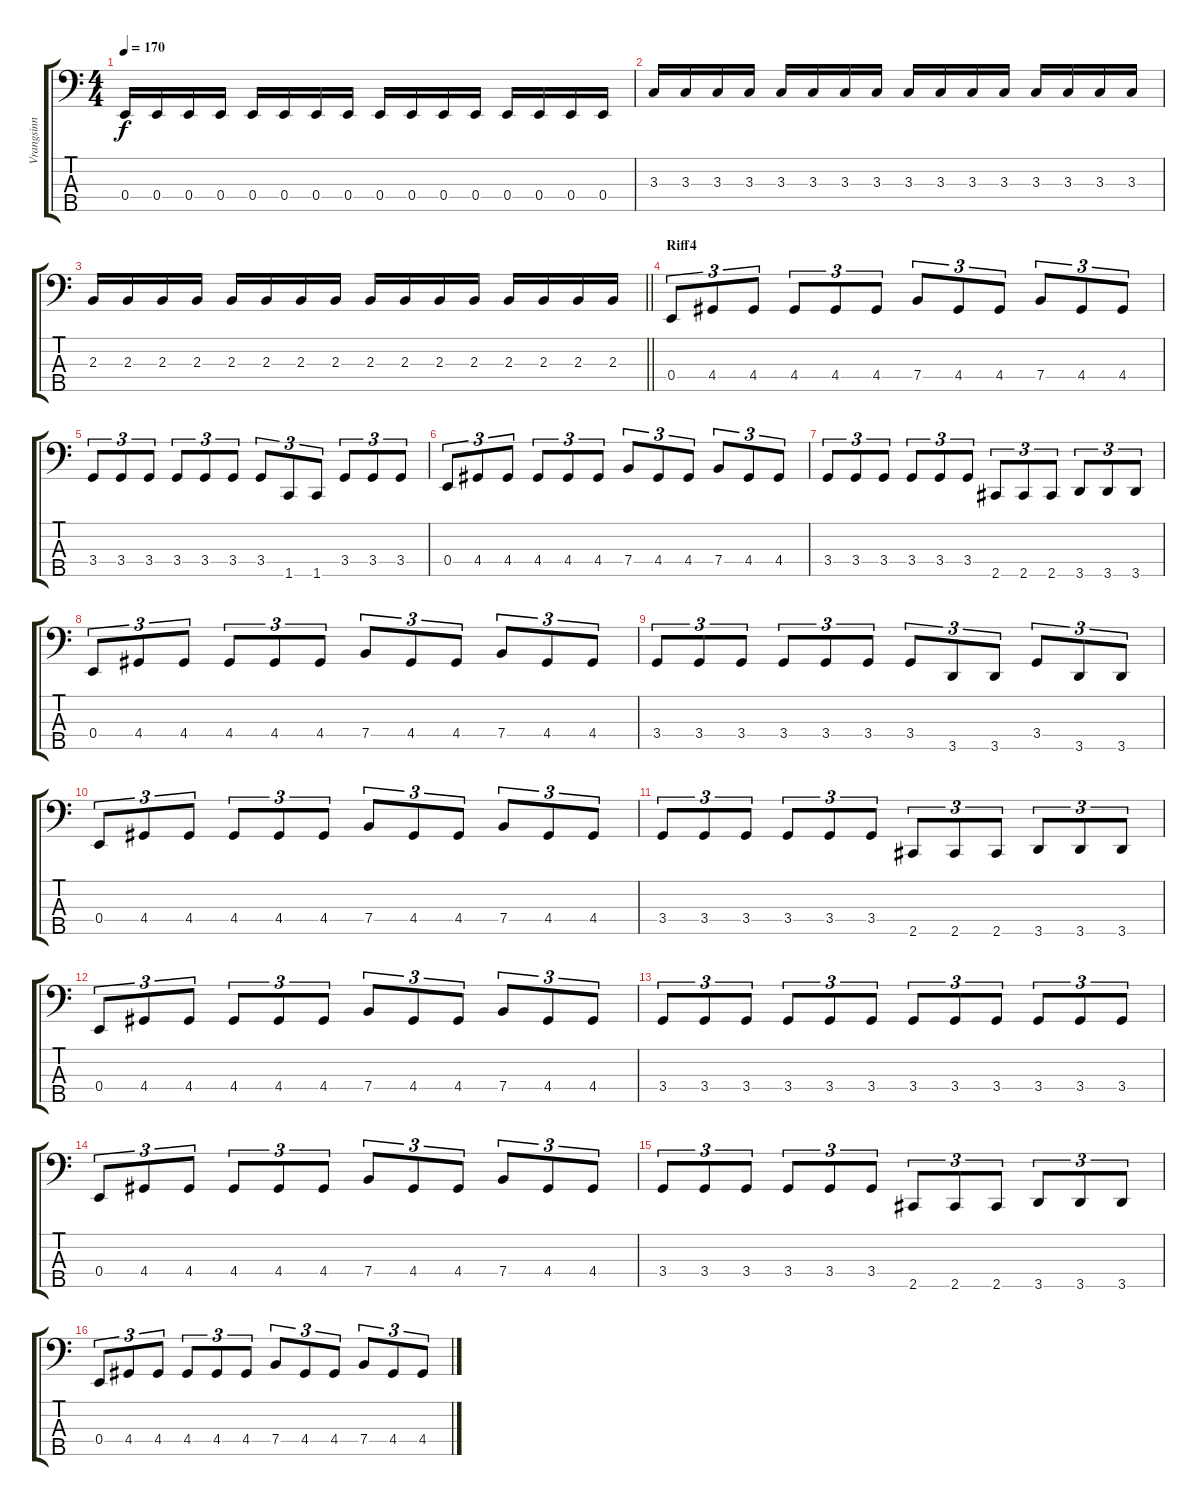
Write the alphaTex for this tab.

\track ("Vrangsinn - Bass" "Vrangsinn ") {instrument electricbassfinger}
\staff {score tabs}
\tuning (G2 D2 A1 E1 B0) {hide}
\ts (4 4)
\tempo 170
\clef f4
\ks c
0.4.16{dy f} 0.4.16 0.4.16 0.4.16 0.4.16 0.4.16 0.4.16 0.4.16 0.4.16 0.4.16 0.4.16 0.4.16 0.4.16 0.4.16 0.4.16 0.4.16 |
3.3.16 3.3.16 3.3.16 3.3.16 3.3.16 3.3.16 3.3.16 3.3.16 3.3.16 3.3.16 3.3.16 3.3.16 3.3.16 3.3.16 3.3.16 3.3.16 |
\barLineRight lightlight
2.3.16 2.3.16 2.3.16 2.3.16 2.3.16 2.3.16 2.3.16 2.3.16 2.3.16 2.3.16 2.3.16 2.3.16 2.3.16 2.3.16 2.3.16 2.3.16 |
\section ("" "Riff4")
0.4.8{tu (3 2)} 4.4.8{tu (3 2)} 4.4.8{tu (3 2)} 4.4.8{tu (3 2)} 4.4.8{tu (3 2)} 4.4.8{tu (3 2)} 7.4.8{tu (3 2)} 4.4.8{tu (3 2)} 4.4.8{tu (3 2)} 7.4.8{tu (3 2)} 4.4.8{tu (3 2)} 4.4.8{tu (3 2)} |
3.4.8{tu (3 2)} 3.4.8{tu (3 2)} 3.4.8{tu (3 2)} 3.4.8{tu (3 2)} 3.4.8{tu (3 2)} 3.4.8{tu (3 2)} 3.4.8{tu (3 2)} 1.5.8{tu (3 2)} 1.5.8{tu (3 2)} 3.4.8{tu (3 2)} 3.4.8{tu (3 2)} 3.4.8{tu (3 2)} |
0.4.8{tu (3 2)} 4.4.8{tu (3 2)} 4.4.8{tu (3 2)} 4.4.8{tu (3 2)} 4.4.8{tu (3 2)} 4.4.8{tu (3 2)} 7.4.8{tu (3 2)} 4.4.8{tu (3 2)} 4.4.8{tu (3 2)} 7.4.8{tu (3 2)} 4.4.8{tu (3 2)} 4.4.8{tu (3 2)} |
3.4.8{tu (3 2)} 3.4.8{tu (3 2)} 3.4.8{tu (3 2)} 3.4.8{tu (3 2)} 3.4.8{tu (3 2)} 3.4.8{tu (3 2)} 2.5.8{tu (3 2)} 2.5.8{tu (3 2)} 2.5.8{tu (3 2)} 3.5.8{tu (3 2)} 3.5.8{tu (3 2)} 3.5.8{tu (3 2)} |
0.4.8{tu (3 2)} 4.4.8{tu (3 2)} 4.4.8{tu (3 2)} 4.4.8{tu (3 2)} 4.4.8{tu (3 2)} 4.4.8{tu (3 2)} 7.4.8{tu (3 2)} 4.4.8{tu (3 2)} 4.4.8{tu (3 2)} 7.4.8{tu (3 2)} 4.4.8{tu (3 2)} 4.4.8{tu (3 2)} |
3.4.8{tu (3 2)} 3.4.8{tu (3 2)} 3.4.8{tu (3 2)} 3.4.8{tu (3 2)} 3.4.8{tu (3 2)} 3.4.8{tu (3 2)} 3.4.8{tu (3 2)} 3.5.8{tu (3 2)} 3.5.8{tu (3 2)} 3.4.8{tu (3 2)} 3.5.8{tu (3 2)} 3.5.8{tu (3 2)} |
0.4.8{tu (3 2)} 4.4.8{tu (3 2)} 4.4.8{tu (3 2)} 4.4.8{tu (3 2)} 4.4.8{tu (3 2)} 4.4.8{tu (3 2)} 7.4.8{tu (3 2)} 4.4.8{tu (3 2)} 4.4.8{tu (3 2)} 7.4.8{tu (3 2)} 4.4.8{tu (3 2)} 4.4.8{tu (3 2)} |
3.4.8{tu (3 2)} 3.4.8{tu (3 2)} 3.4.8{tu (3 2)} 3.4.8{tu (3 2)} 3.4.8{tu (3 2)} 3.4.8{tu (3 2)} 2.5.8{tu (3 2)} 2.5.8{tu (3 2)} 2.5.8{tu (3 2)} 3.5.8{tu (3 2)} 3.5.8{tu (3 2)} 3.5.8{tu (3 2)} |
0.4.8{tu (3 2)} 4.4.8{tu (3 2)} 4.4.8{tu (3 2)} 4.4.8{tu (3 2)} 4.4.8{tu (3 2)} 4.4.8{tu (3 2)} 7.4.8{tu (3 2)} 4.4.8{tu (3 2)} 4.4.8{tu (3 2)} 7.4.8{tu (3 2)} 4.4.8{tu (3 2)} 4.4.8{tu (3 2)} |
3.4.8{tu (3 2)} 3.4.8{tu (3 2)} 3.4.8{tu (3 2)} 3.4.8{tu (3 2)} 3.4.8{tu (3 2)} 3.4.8{tu (3 2)} 3.4.8{tu (3 2)} 3.4.8{tu (3 2)} 3.4.8{tu (3 2)} 3.4.8{tu (3 2)} 3.4.8{tu (3 2)} 3.4.8{tu (3 2)} |
0.4.8{tu (3 2)} 4.4.8{tu (3 2)} 4.4.8{tu (3 2)} 4.4.8{tu (3 2)} 4.4.8{tu (3 2)} 4.4.8{tu (3 2)} 7.4.8{tu (3 2)} 4.4.8{tu (3 2)} 4.4.8{tu (3 2)} 7.4.8{tu (3 2)} 4.4.8{tu (3 2)} 4.4.8{tu (3 2)} |
3.4.8{tu (3 2)} 3.4.8{tu (3 2)} 3.4.8{tu (3 2)} 3.4.8{tu (3 2)} 3.4.8{tu (3 2)} 3.4.8{tu (3 2)} 2.5.8{tu (3 2)} 2.5.8{tu (3 2)} 2.5.8{tu (3 2)} 3.5.8{tu (3 2)} 3.5.8{tu (3 2)} 3.5.8{tu (3 2)} |
0.4.8{tu (3 2)} 4.4.8{tu (3 2)} 4.4.8{tu (3 2)} 4.4.8{tu (3 2)} 4.4.8{tu (3 2)} 4.4.8{tu (3 2)} 7.4.8{tu (3 2)} 4.4.8{tu (3 2)} 4.4.8{tu (3 2)} 7.4.8{tu (3 2)} 4.4.8{tu (3 2)} 4.4.8{tu (3 2)}
